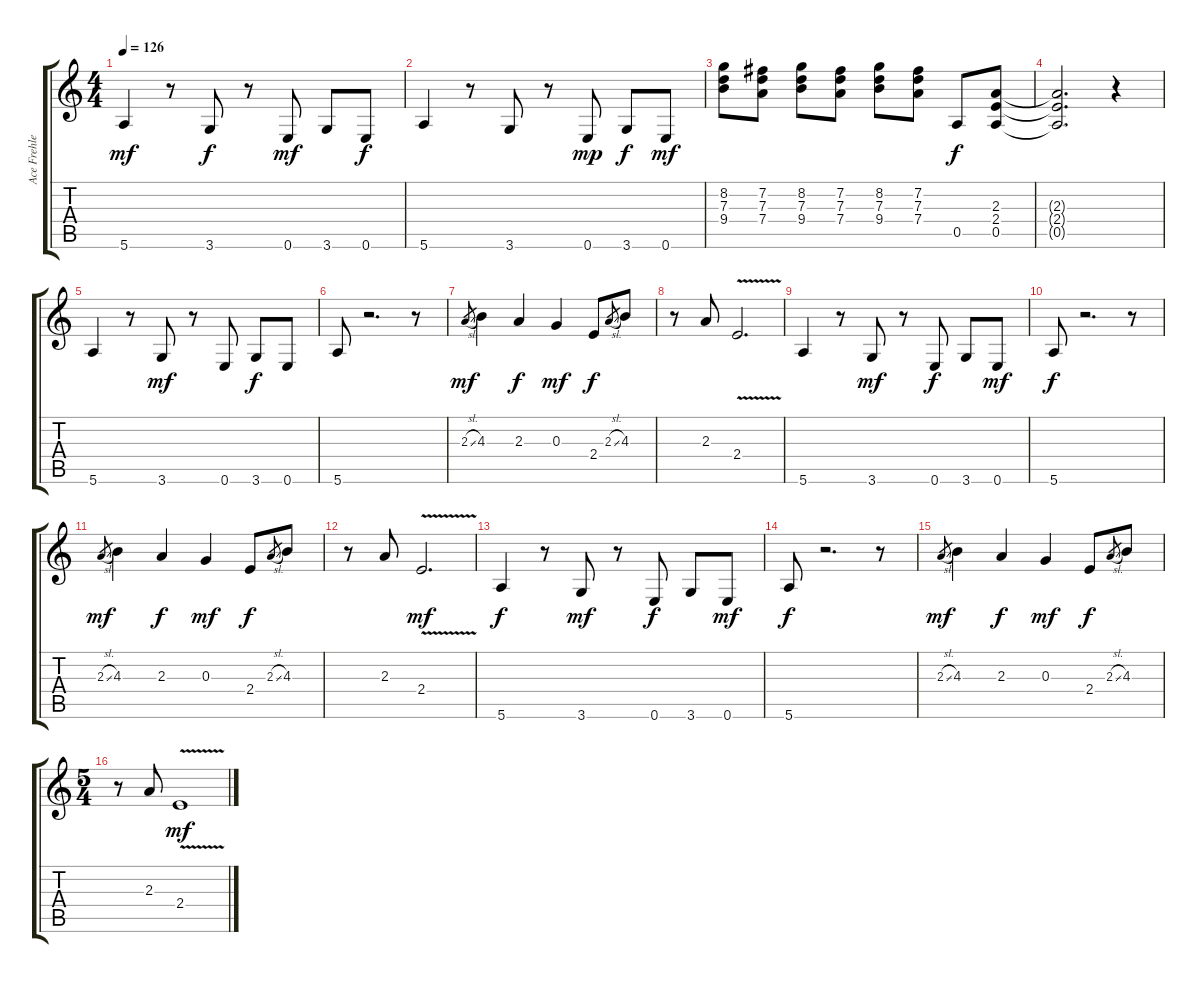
\track ("Ace Frehley" "Ace Frehle") {instrument distortionguitar}
\staff {score tabs}
\tuning (E4 B3 G3 D3 A2 E2) {hide}
\ts (4 4)
\tempo 126
\clef g2
\ks c
5.6.4{dy mf} r.8 3.6.8{dy f} r.8 0.6.8{dy mf} 3.6.8 0.6.8{dy f} |
5.6.4 r.8 3.6.8 r.8 0.6.8{dy mp} 3.6.8{dy f} 0.6.8{dy mf} |
(8.2 7.3 9.4).8 (7.2 7.3 7.4).8 (8.2 7.3 9.4).8 (7.2 7.3 7.4).8 (8.2 7.3 9.4).8 (7.2 7.3 7.4).8 0.5.8{dy f} (2.3 2.4 0.5).8 |
(2.3{t} 2.4{t} 0.5{t}).2{d} r.4 |
5.6.4 r.8 3.6.8{dy mf} r.8 0.6.8 3.6.8{dy f} 0.6.8 |
5.6.8 r.2{d} r.8 |
2.3{sl}.8{gr dy mf} 4.3.4 2.3.4{dy f} 0.3.4{dy mf} 2.4.8{dy f} 2.3{sl}.8{gr} 4.3.8 |
r.8 2.3.8 2.4{v}.2{d} |
5.6.4 r.8 3.6.8{dy mf} r.8 0.6.8{dy f} 3.6.8 0.6.8{dy mf} |
5.6.8{dy f} r.2{d} r.8 |
2.3{sl}.8{gr dy mf} 4.3.4 2.3.4{dy f} 0.3.4{dy mf} 2.4.8{dy f} 2.3{sl}.8{gr} 4.3.8 |
r.8 2.3.8 2.4{v}.2{d dy mf} |
5.6.4{dy f} r.8 3.6.8{dy mf} r.8 0.6.8{dy f} 3.6.8 0.6.8{dy mf} |
5.6.8{dy f} r.2{d} r.8 |
2.3{sl}.8{gr dy mf} 4.3.4 2.3.4{dy f} 0.3.4{dy mf} 2.4.8{dy f} 2.3{sl}.8{gr} 4.3.8 |
\ts (5 4)
r.8 2.3.8 2.4{v}.1{dy mf}
